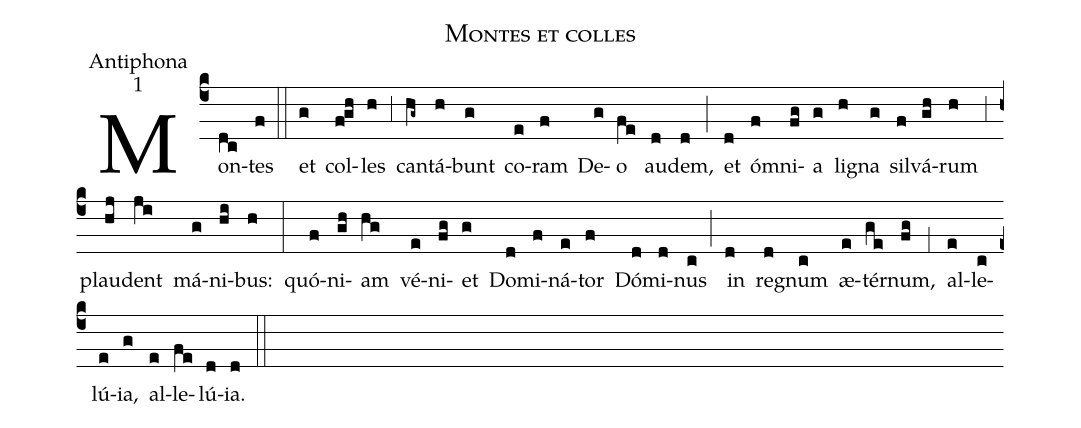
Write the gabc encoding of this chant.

name:Montes et colles;
office-part:Antiphona;
mode:1;
%%
(c4) Mon(dc)tes(f) (::)
et(g) col(f!gh)les(h) (,3) can(hg~)tá(h)bunt(g) co(e)ram(f) De(g)o(fe) au(d)dem,(d) (;) et(d) óm(f)ni(fg)a(g) li(h)gna(g) sil(f)vá(gh)rum(h) (,3) plau(hj)dent(ji) má(g)ni(hi)bus:(h) (:)
quó(f)ni(gh)am(hg) vé(e)ni(fg)et(g) Do(d)mi(f)ná(e)tor(f) Dó(d)mi(d)nus(c) (;) in(d) re(d)gnum(c) æ(e)tér(ge)num,(fg) (,1) al(e)le(c)lú(e)ia,(g) al(e)le(fe)lú(d)ia.(d) (::)
